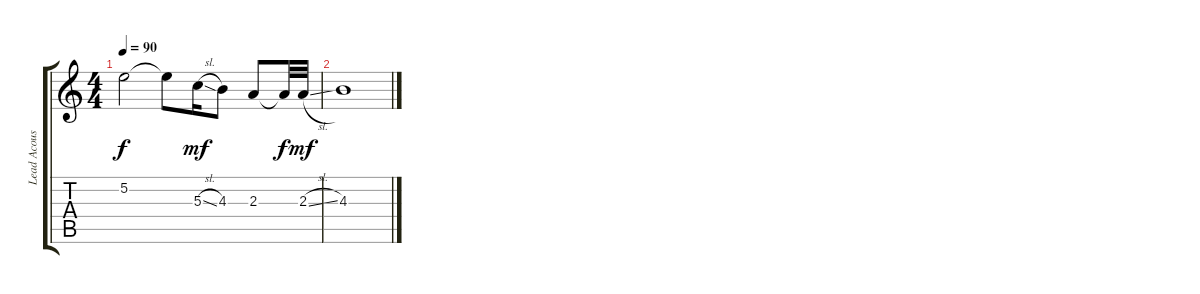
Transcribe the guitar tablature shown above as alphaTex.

\track ("Lead Acoustic" "Lead Acous") {instrument acousticguitarsteel}
\staff {score tabs}
\tuning (E4 B3 G3 D3 A2 E2) {hide}
\ts (4 4)
\tempo 90
\clef g2
\ks c
5.2.2{dy f} 5.2{t}.8 5.3{sl}.16{dy mf} 4.3.8 2.3.8 2.3{t}.32{dy f} 2.3{sl}.32{dy mf} |
4.3.1
